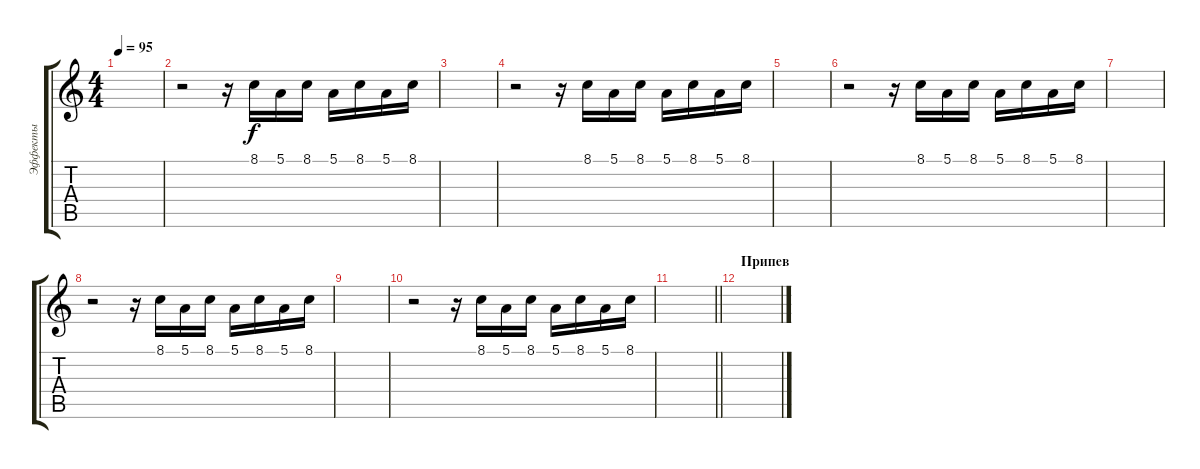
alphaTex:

\track ("Эффекты" "Эффекты") {instrument recorder}
\staff {score tabs}
\tuning (E4 B3 G3 D3 A2 E2) {hide}
\ts (4 4)
\tempo 95
\clef g2
\ks c
|
r.2 r.16 8.1.16 5.1.16 8.1.16 5.1.16 8.1.16 5.1.16 8.1.16 |
|
r.2 r.16 8.1.16 5.1.16 8.1.16 5.1.16 8.1.16 5.1.16 8.1.16 |
|
r.2 r.16 8.1.16 5.1.16 8.1.16 5.1.16 8.1.16 5.1.16 8.1.16 |
|
r.2 r.16 8.1.16 5.1.16 8.1.16 5.1.16 8.1.16 5.1.16 8.1.16 |
|
r.2 r.16 8.1.16 5.1.16 8.1.16 5.1.16 8.1.16 5.1.16 8.1.16 |
\barLineRight lightlight
|
\section ("" "Припев")
